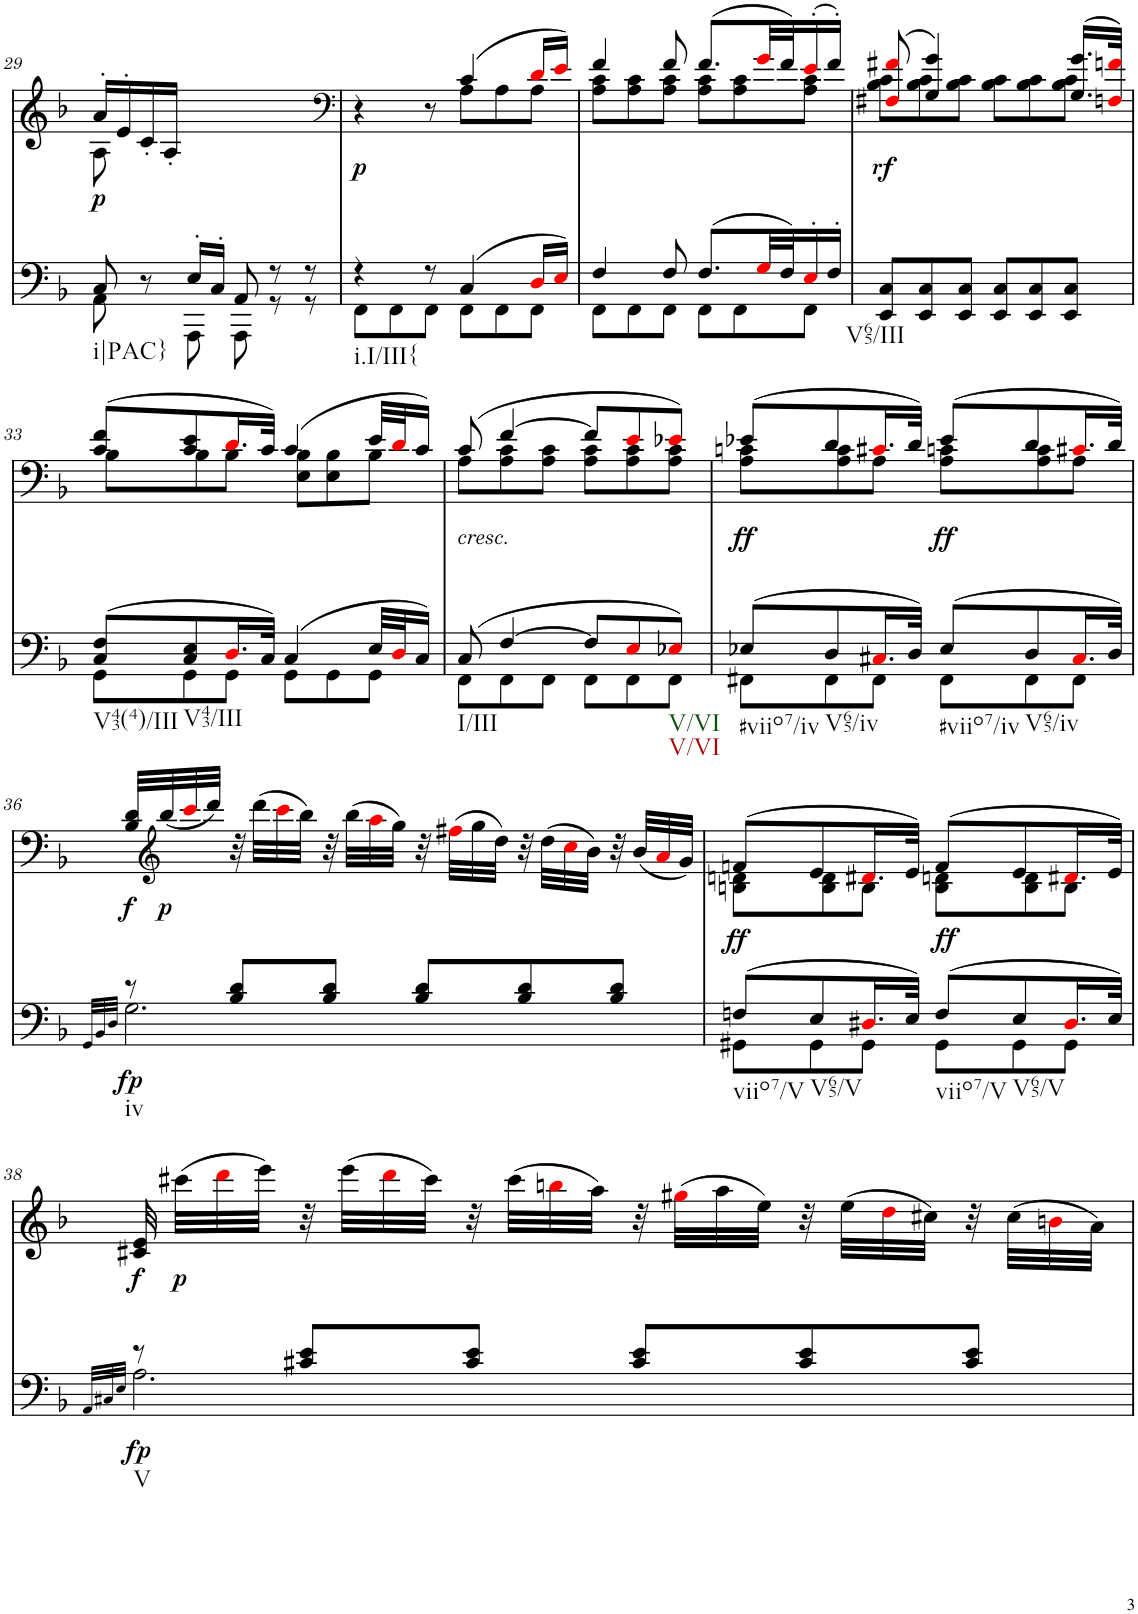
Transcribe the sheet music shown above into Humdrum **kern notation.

**kern	**dynam	**kern	**text	**dynam
*part2	*part2	*part1	*part1	*part1
*staff2	*staff2	*staff1	*staff1	*staff1
*I"Piano	*	*I"Piano	*	*
*I'Pno	*	*I'Pno	*	*
!!LO:PB:g=z
*clefF4	*	*clefG2	*	*
*k[b-]	*	*k[b-]	*	*
*d:	*	*d:	*	*
*M6/8	*	*M6/8	*	*
=29	=29	=29	=29	=29
*^	*	*^	*	*
!LO:TX:b:t=i|PAC}	!	!	!	!	!	!
!	!	!LO:DY:a	!	!	!LO:LY:b	!
8C/	8AA\	p	16a'/LL	8A\	p	.
.	.	.	16e'/	.	.	.
8r	8ryy	.	16c'/	2ryy	.	.
.	.	.	16A'/JJ	.	.	.
16E'/LL	8AAA\	.	8ryy	.	.	.
16C'/JJ	.	.	.	.	.	.
8AA/	8AAA\	.	4.ryy	.	.	.
8r	8r	.	.	.	.	.
8r	8r	.	.	8ryy	.	.
=30	=30	=30	=30	=30	=30	=30
*	*	*	*clefF4	*	*	*
!LO:TX:b:t=i.I/III{	!	!	!	!	!	!
!	!	!	!	!	!	!LO:DY:b
4r	8FF\L	.	4r	4.ryy	.	p
.	8FF\	.	.	.	.	.
8r	8FF\J	.	8r	.	.	.
!	!	!	!	!	!LO:LY:b	!
(4C/	8FF\L	.	(4c/	8A\L	p	.
.	8FF\	.	.	8A\	.	.
16Di/LL	8FF\J	.	16di/LL	8A\J	.	.
16Ei/JJ)	.	.	16ei/JJ)	.	.	.
=31	=31	=31	=31	=31	=31	=31
4F/	8FF\L	.	4f/	8A\ 8c\L	.	.
.	8FF\	.	.	8A\ 8c\	.	.
8F/	8FF\J	.	8f/	8A\ 8c\J	.	.
(8.F/L	8FF\L	.	(8.f/L	8A\ 8c\L	.	.
.	8FF\	.	.	8A\ 8c\	.	.
32Gi/LL	.	.	32gi/LL	.	.	.
32F/J)	.	.	32f/J)	.	.	.
16E'i/	8FF\J	.	(16e'i/	8A\ 8c\J	.	.
16F'/JJ	.	.	16f'/JJ)	.	.	.
*v	*v	*	*	*	*	*
=32	=32	=32	=32	=32	=32
!LO:TX:b:t=V65/III	!	!	!	!	!
!	!	!	!	!	!LO:DY:b
8EE/ 8C/L	.	(8F#Xi/ 8f#Xi/	8B-\ 8c\L	.	rf
8EE/ 8C/	.	4G/ 4g/)	8B-\ 8c\	.	.
8EE/ 8C/J	.	.	8B-\ 8c\J	.	.
8EE/ 8C/L	.	8ryy	8B-\ 8c\L	.	.
8EE/ 8C/	.	8ryy	8B-\ 8c\	.	.
8EE/ 8C/J	.	(16.G/ 16.g/LL	8B-\ 8c\J	.	.
.	.	32Fni/ 32fni/JJk)	.	.	.
!!LO:LB:g=z	!!
=33	=33	=33	=33	=33	=33
*^	*	*	*	*	*
!LO:TX:b:t=V43(4)/III	!	!	!	!	!	!
(8C/ 8F/L	8GG\L	.	(8c/ 8f/L	8B-\L	.	.
!LO:TX:b:t=V43/III	!	!	!	!	!	!
8C/ 8E/	8GG\	.	8c/ 8e/	8B-\	.	.
16.Di/L	8GG\J	.	16.di/L	8B-\J	.	.
32C/JJk)	.	.	32c/JJk)	.	.	.
(4C/	8GG\L	.	(4c/	8E\ 8B-\L	.	.
.	8GG\	.	.	8E\ 8B-\	.	.
32E/LLL	8GG\J	.	32e/LLL	8B-\J	.	.
32Di/J	.	.	32di/J	.	.	.
16C/JJ)	.	.	16c/JJ)	.	.	.
=34	=34	=34	=34	=34	=34	=34
!	!	!	!LO:TX:b:i:t=cresc.	!	!	!
!LO:TX:b:t=I/III	!	!	!	!	!	!
!	!	!	!	!	!LO:LY:b	!
(8C/	8FF\L	.	(8c/	8A\L	<	.
[4F/	8FF\	.	[4f/	8A\ 8c\	.	.
.	8FF\J	.	.	8A\ 8c\J	.	.
8F/L]	8FF\L	.	8f/L]	8A\ 8c\L	.	.
8Ei/	8FF\	.	8ei/	8A\ 8c\	.	.
!LO:TX:b:t=V/VI	!	!	!	!	!	!
!LO:TX:b:t=V/VI	!	!	!	!	!	!
8E-Xi/J)	8FF\J	.	8e-Xi/J)	8A\ 8c\J	.	.
=35	=35	=35	=35	=35	=35	=35
!LO:TX:b:t=#viio7/iv	!	!	!	!	!	!
!	!	!	!	!	!LO:LY:b	!LO:DY:b
(8E-X/L	8FF#X\L	.	(8e-X/L	8A\ 8cn\L	ff	ff
!LO:TX:b:t=V65/iv	!	!	!	!	!	!
8D/	8FF#\	.	8d/	8A\ 8c\	.	.
16.C#Xi/L	8FF#\J	.	16.c#Xi/L	8A\J	.	.
32D/JJk)	.	.	32d/JJk)	.	.	.
!LO:TX:b:t=#viio7/iv	!	!	!	!	!	!
!	!	!	!	!	!LO:LY:b	!LO:DY:b
(8E-/L	8FF#\L	.	(8e-/L	8A\ 8cn\L	ff	ff
!LO:TX:b:t=V65/iv	!	!	!	!	!	!
8D/	8FF#\	.	8d/	8A\ 8c\	.	.
16.C#i/L	8FF#\J	.	16.c#Xi/L	8A\J	.	.
32D/JJk)	.	.	32d/JJk)	.	.	.
*	*	*	*v	*v	*	*
!!LO:LB:g=z
=36	=36	=36	=36	=36	=36
.	32qGG/LLL	.	.	.	.
.	32qBB-/	.	.	.	.
.	32qD/JJJ	.	.	.	.
!LO:TX:b:t=iv	!	!	!	!	!
!	!	!LO:DY:b	!	!	!LO:DY:b
8r	2.G\	fp	32B-/ 32d/LLL	.	f
*	*	*	*clefG2	*	*
!	!	!	!	!	!LO:DY:b
.	.	.	(32bb-/	.	p
.	.	.	32ccci/	.	.
.	.	.	32ddd/JJJ)	.	.
8B-/ 8d/L	.	.	32r	.	.
.	.	.	(32ddd\LLL	.	.
.	.	.	32ccci\	.	.
.	.	.	32bb-\JJJ)	.	.
8B-/ 8d/J	.	.	32r	.	.
.	.	.	(32bb-\LLL	.	.
.	.	.	32aai\	.	.
.	.	.	32gg\JJJ)	.	.
8B-/ 8d/L	.	.	32r	.	.
.	.	.	(32ff#Xi\LLL	.	.
.	.	.	32gg\	.	.
.	.	.	32dd\JJJ)	.	.
8B-/ 8d/	.	.	32r	.	.
.	.	.	(32dd\LLL	.	.
.	.	.	32cci\	.	.
.	.	.	32b-\JJJ)	.	.
8B-/ 8d/J	.	.	32r	.	.
.	.	.	(32b-/LLL	.	.
.	.	.	32ai/	.	.
.	.	.	32g/JJJ)	.	.
=37	=37	=37	=37	=37	=37
*	*	*	*^	*	*
!LO:TX:b:t=viio7/V	!	!	!	!	!	!
!	!	!LO:DY:a	!	!	!LO:LY:b	!
(8Fn/L	8GG#X\L	ff	(8fn/L	8Bn\ 8dn\L	ff	.
!LO:TX:b:t=V65/V	!	!	!	!	!	!
8E/	8GG#\	.	8e/	8B\ 8d\	.	.
16.D#Xi/L	8GG#\J	.	16.d#Xi/L	8B\J	.	.
32E/JJk)	.	.	32e/JJk)	.	.	.
!LO:TX:b:t=viio7/V	!	!	!	!	!	!
!	!	!LO:DY:a	!	!	!	!
(8F/L	8GG#\L	ff	(8f/L	8B\ 8dn\L	.	.
!LO:TX:b:t=V65/V	!	!	!	!	!	!
8E/	8GG#\	.	8e/	8B\ 8d\	.	.
16.D#i/L	8GG#\J	.	16.d#Xi/L	8B\J	.	.
32E/JJk)	.	.	32e/JJk)	.	.	.
*	*	*	*v	*v	*	*
!!LO:LB:g=z
=38	=38	=38	=38	=38	=38
.	32qAA/LLL	.	.	.	.
.	32qC#X/	.	.	.	.
.	32qE/JJJ	.	.	.	.
!LO:TX:b:t=V	!	!	!	!	!
!	!	!LO:DY:b	!	!	!LO:DY:b
8r	2.A\	fp	32c#X/ 32e/	.	f
!	!	!	!	!	!LO:DY:b
.	.	.	(32ccc#X\LLL	.	p
.	.	.	32dddi\	.	.
.	.	.	32eee\JJJ)	.	.
8c#X/ 8e/L	.	.	32r	.	.
.	.	.	(32eee\LLL	.	.
.	.	.	32dddi\	.	.
.	.	.	32ccc#\JJJ)	.	.
8c#/ 8e/J	.	.	32r	.	.
.	.	.	(32ccc#\LLL	.	.
.	.	.	32bbni\	.	.
.	.	.	32aa\JJJ)	.	.
8c#/ 8e/L	.	.	32r	.	.
.	.	.	(32gg#Xi\LLL	.	.
.	.	.	32aa\	.	.
.	.	.	32ee\JJJ)	.	.
8c#/ 8e/	.	.	32r	.	.
.	.	.	(32ee\LLL	.	.
.	.	.	32ddi\	.	.
.	.	.	32cc#X\JJJ)	.	.
8c#/ 8e/J	.	.	32r	.	.
.	.	.	(32cc#\LLL	.	.
.	.	.	32bni\	.	.
.	.	.	32a\JJJ)	.	.
*v	*v	*	*	*	*
=	=	=	=	=
*-	*-	*-	*-	*-
